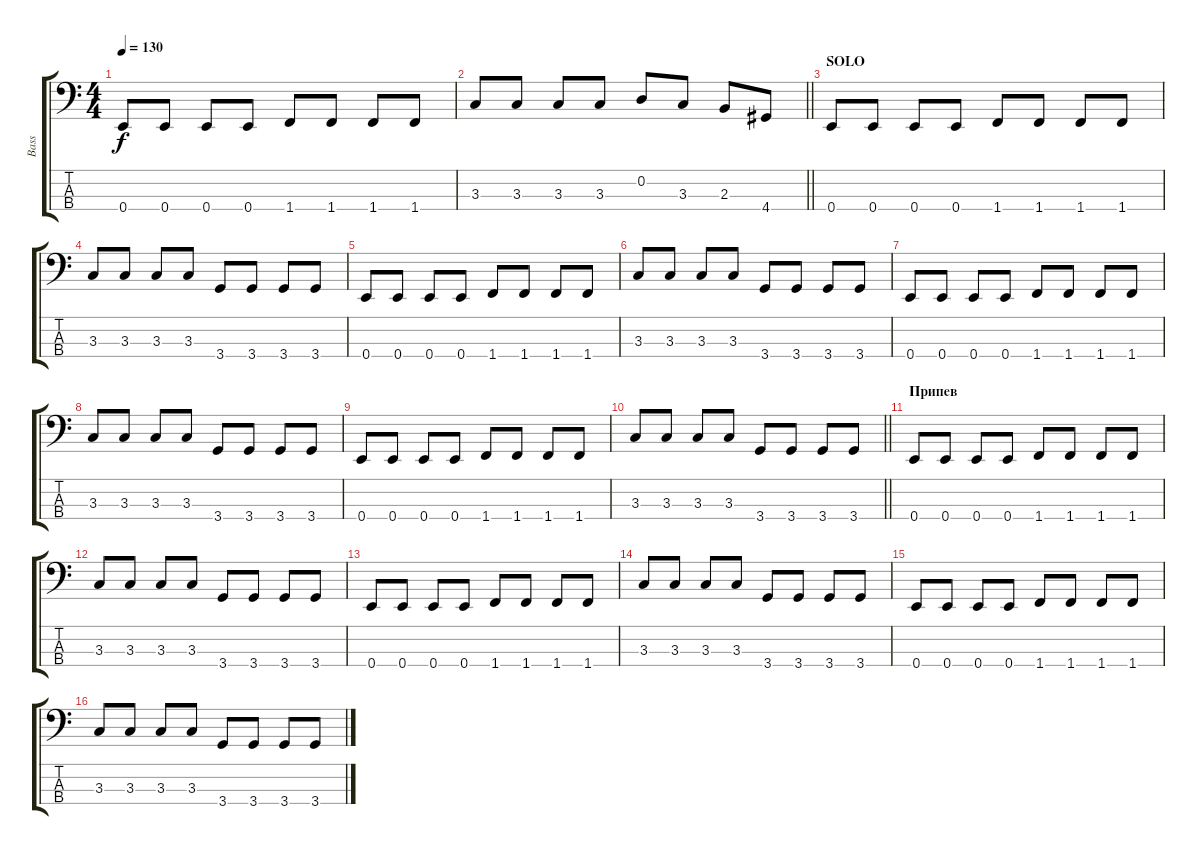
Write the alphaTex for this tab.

\track ("Bass" "Bass") {instrument electricbassfinger}
\staff {score tabs}
\tuning (G2 D2 A1 E1) {hide}
\ts (4 4)
\tempo 130
\clef f4
\ks c
0.4.8{dy f} 0.4.8 0.4.8 0.4.8 1.4.8 1.4.8 1.4.8 1.4.8 |
\barLineRight lightlight
3.3.8 3.3.8 3.3.8 3.3.8 0.2.8 3.3.8 2.3.8 4.4.8 |
\section ("" "SOLO")
0.4.8 0.4.8 0.4.8 0.4.8 1.4.8 1.4.8 1.4.8 1.4.8 |
3.3.8 3.3.8 3.3.8 3.3.8 3.4.8 3.4.8 3.4.8 3.4.8 |
0.4.8 0.4.8 0.4.8 0.4.8 1.4.8 1.4.8 1.4.8 1.4.8 |
3.3.8 3.3.8 3.3.8 3.3.8 3.4.8 3.4.8 3.4.8 3.4.8 |
0.4.8 0.4.8 0.4.8 0.4.8 1.4.8 1.4.8 1.4.8 1.4.8 |
3.3.8 3.3.8 3.3.8 3.3.8 3.4.8 3.4.8 3.4.8 3.4.8 |
0.4.8 0.4.8 0.4.8 0.4.8 1.4.8 1.4.8 1.4.8 1.4.8 |
\barLineRight lightlight
3.3.8 3.3.8 3.3.8 3.3.8 3.4.8 3.4.8 3.4.8 3.4.8 |
\section ("" "Припев")
0.4.8 0.4.8 0.4.8 0.4.8 1.4.8 1.4.8 1.4.8 1.4.8 |
3.3.8 3.3.8 3.3.8 3.3.8 3.4.8 3.4.8 3.4.8 3.4.8 |
0.4.8 0.4.8 0.4.8 0.4.8 1.4.8 1.4.8 1.4.8 1.4.8 |
3.3.8 3.3.8 3.3.8 3.3.8 3.4.8 3.4.8 3.4.8 3.4.8 |
0.4.8 0.4.8 0.4.8 0.4.8 1.4.8 1.4.8 1.4.8 1.4.8 |
3.3.8 3.3.8 3.3.8 3.3.8 3.4.8 3.4.8 3.4.8 3.4.8
